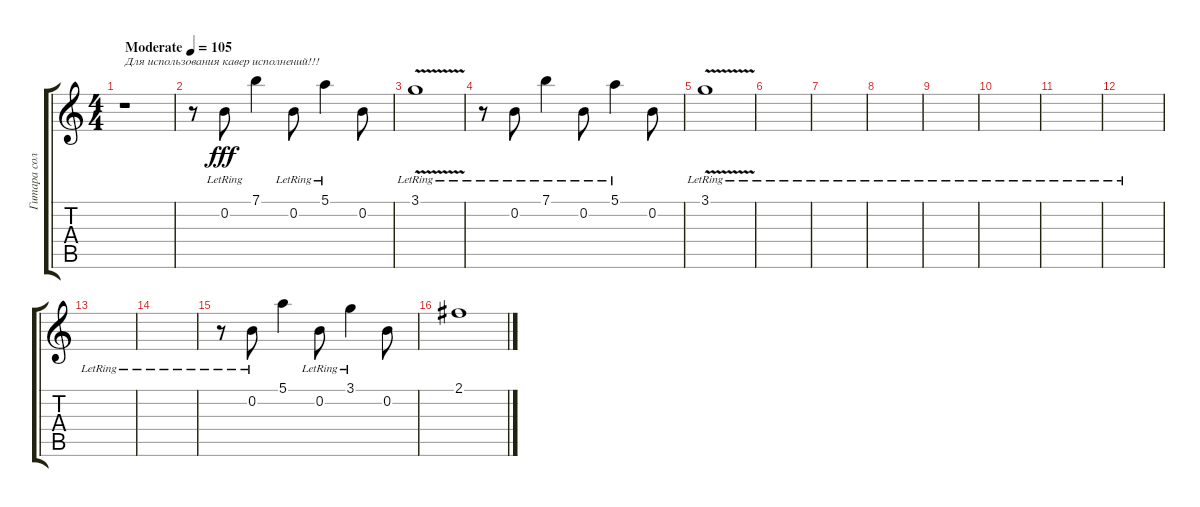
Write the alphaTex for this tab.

\track ("Гитара соло" "Гитара сол") {instrument overdrivenguitar}
\staff {score tabs}
\tuning (E4 B3 G3 D3 A2 E2) {hide}
\ts (4 4)
\tempo (105 "Moderate")
\clef g2
\ks c
r.1{txt "Для использования кавер исполнений!!!" dy fff instrument overdrivenguitar} |
r.8 0.2{lr}.8 7.1.4 0.2{lr}.8 5.1{lr}.4 0.2.8 |
3.1{v lr}.1 |
r.8 0.2{lr}.8 7.1{lr}.4 0.2{lr}.8 5.1{lr}.4 0.2.8 |
3.1{v lr}.1 |
|
|
|
|
|
|
|
|
|
r.8 0.2{lr}.8 5.1.4 0.2{lr}.8 3.1{lr}.4 0.2.8 |
2.1.1
